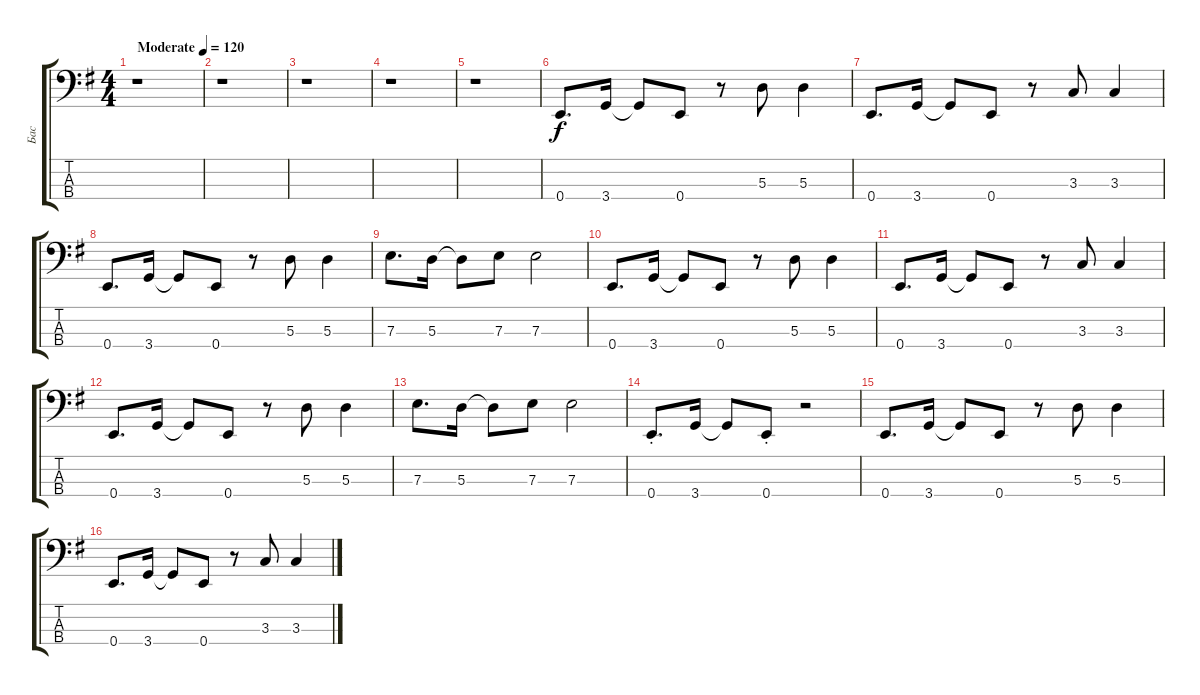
\track ("Бас" "Бас") {instrument electricbassfinger}
\staff {score tabs}
\tuning (G2 D2 A1 E1) {hide}
\ts (4 4)
\tempo (120 "Moderate")
\clef f4
\ks g
r.1{dy f instrument electricbassfinger} |
r.1 |
r.1 |
r.1 |
r.1 |
0.4.8{d} 3.4.16 3.4{t}.8 0.4.8 r.8 5.3.8 5.3.4 |
0.4.8{d} 3.4.16 3.4{t}.8 0.4.8 r.8 3.3.8 3.3.4 |
0.4.8{d} 3.4.16 3.4{t}.8 0.4.8 r.8 5.3.8 5.3.4 |
7.3.8{d} 5.3.16 5.3{t}.8 7.3.8 7.3.2 |
0.4.8{d} 3.4.16 3.4{t}.8 0.4.8 r.8 5.3.8 5.3.4 |
0.4.8{d} 3.4.16 3.4{t}.8 0.4.8 r.8 3.3.8 3.3.4 |
0.4.8{d} 3.4.16 3.4{t}.8 0.4.8 r.8 5.3.8 5.3.4 |
7.3.8{d} 5.3.16 5.3{t}.8 7.3.8 7.3.2 |
0.4{st}.8{d} 3.4.16 3.4{t}.8 0.4{st}.8 r.2 |
0.4.8{d} 3.4.16 3.4{t}.8 0.4.8 r.8 5.3.8 5.3.4 |
0.4.8{d} 3.4.16 3.4{t}.8 0.4.8 r.8 3.3.8 3.3.4
